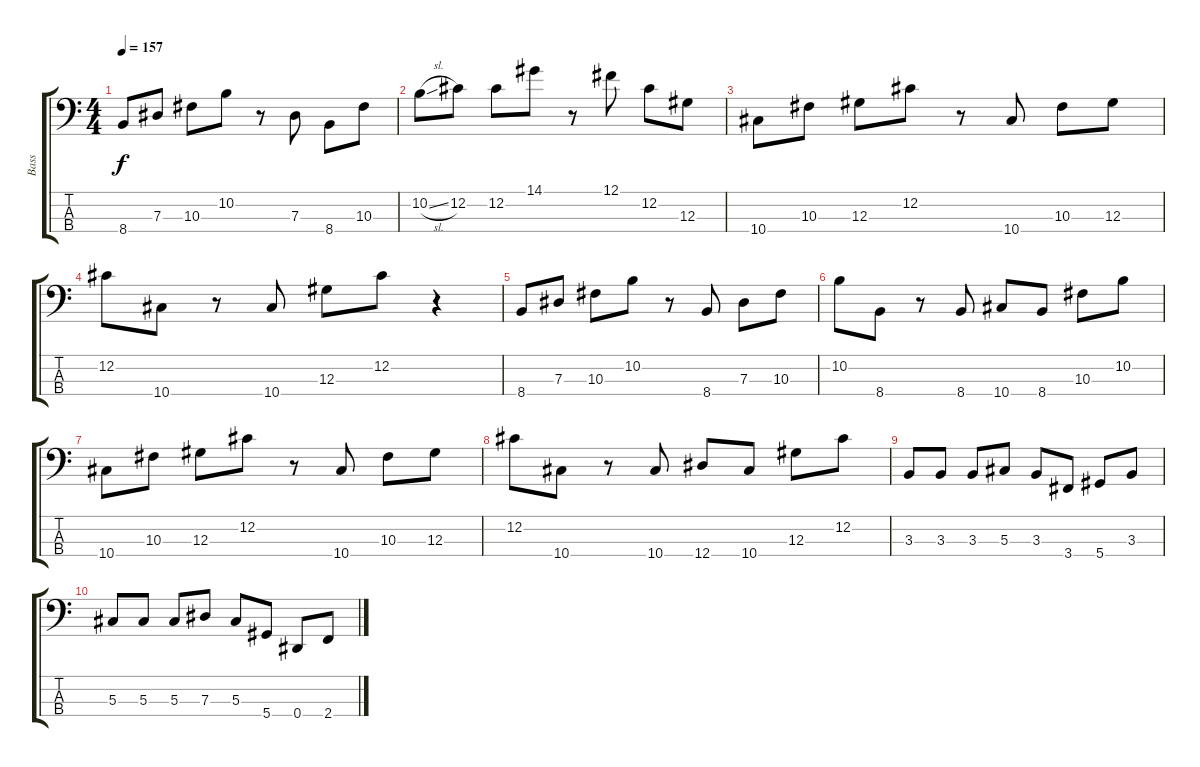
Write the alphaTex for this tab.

\track ("Bass" "Bass") {instrument electricbasspick}
\staff {score tabs}
\tuning (Gb2 Db2 Ab1 Eb1) {hide}
\ts (4 4)
\tempo 157
\clef f4
\ks c
8.4.8{dy f} 7.3.8 10.3.8 10.2.8 r.8 7.3.8 8.4.8 10.3.8 |
10.2{sl}.8 12.2.8 12.2.8 14.1.8 r.8 12.1.8 12.2.8 12.3.8 |
10.4.8 10.3.8 12.3.8 12.2.8 r.8 10.4.8 10.3.8 12.3.8 |
12.2.8 10.4.8 r.8 10.4.8 12.3.8 12.2.8 r.4 |
8.4.8 7.3.8 10.3.8 10.2.8 r.8 8.4.8 7.3.8 10.3.8 |
10.2.8 8.4.8 r.8 8.4.8 10.4.8 8.4.8 10.3.8 10.2.8 |
10.4.8 10.3.8 12.3.8 12.2.8 r.8 10.4.8 10.3.8 12.3.8 |
12.2.8 10.4.8 r.8 10.4.8 12.4.8 10.4.8 12.3.8 12.2.8 |
3.3.8 3.3.8 3.3.8 5.3.8 3.3.8 3.4.8 5.4.8 3.3.8 |
5.3.8 5.3.8 5.3.8 7.3.8 5.3.8 5.4.8 0.4.8 2.4.8
